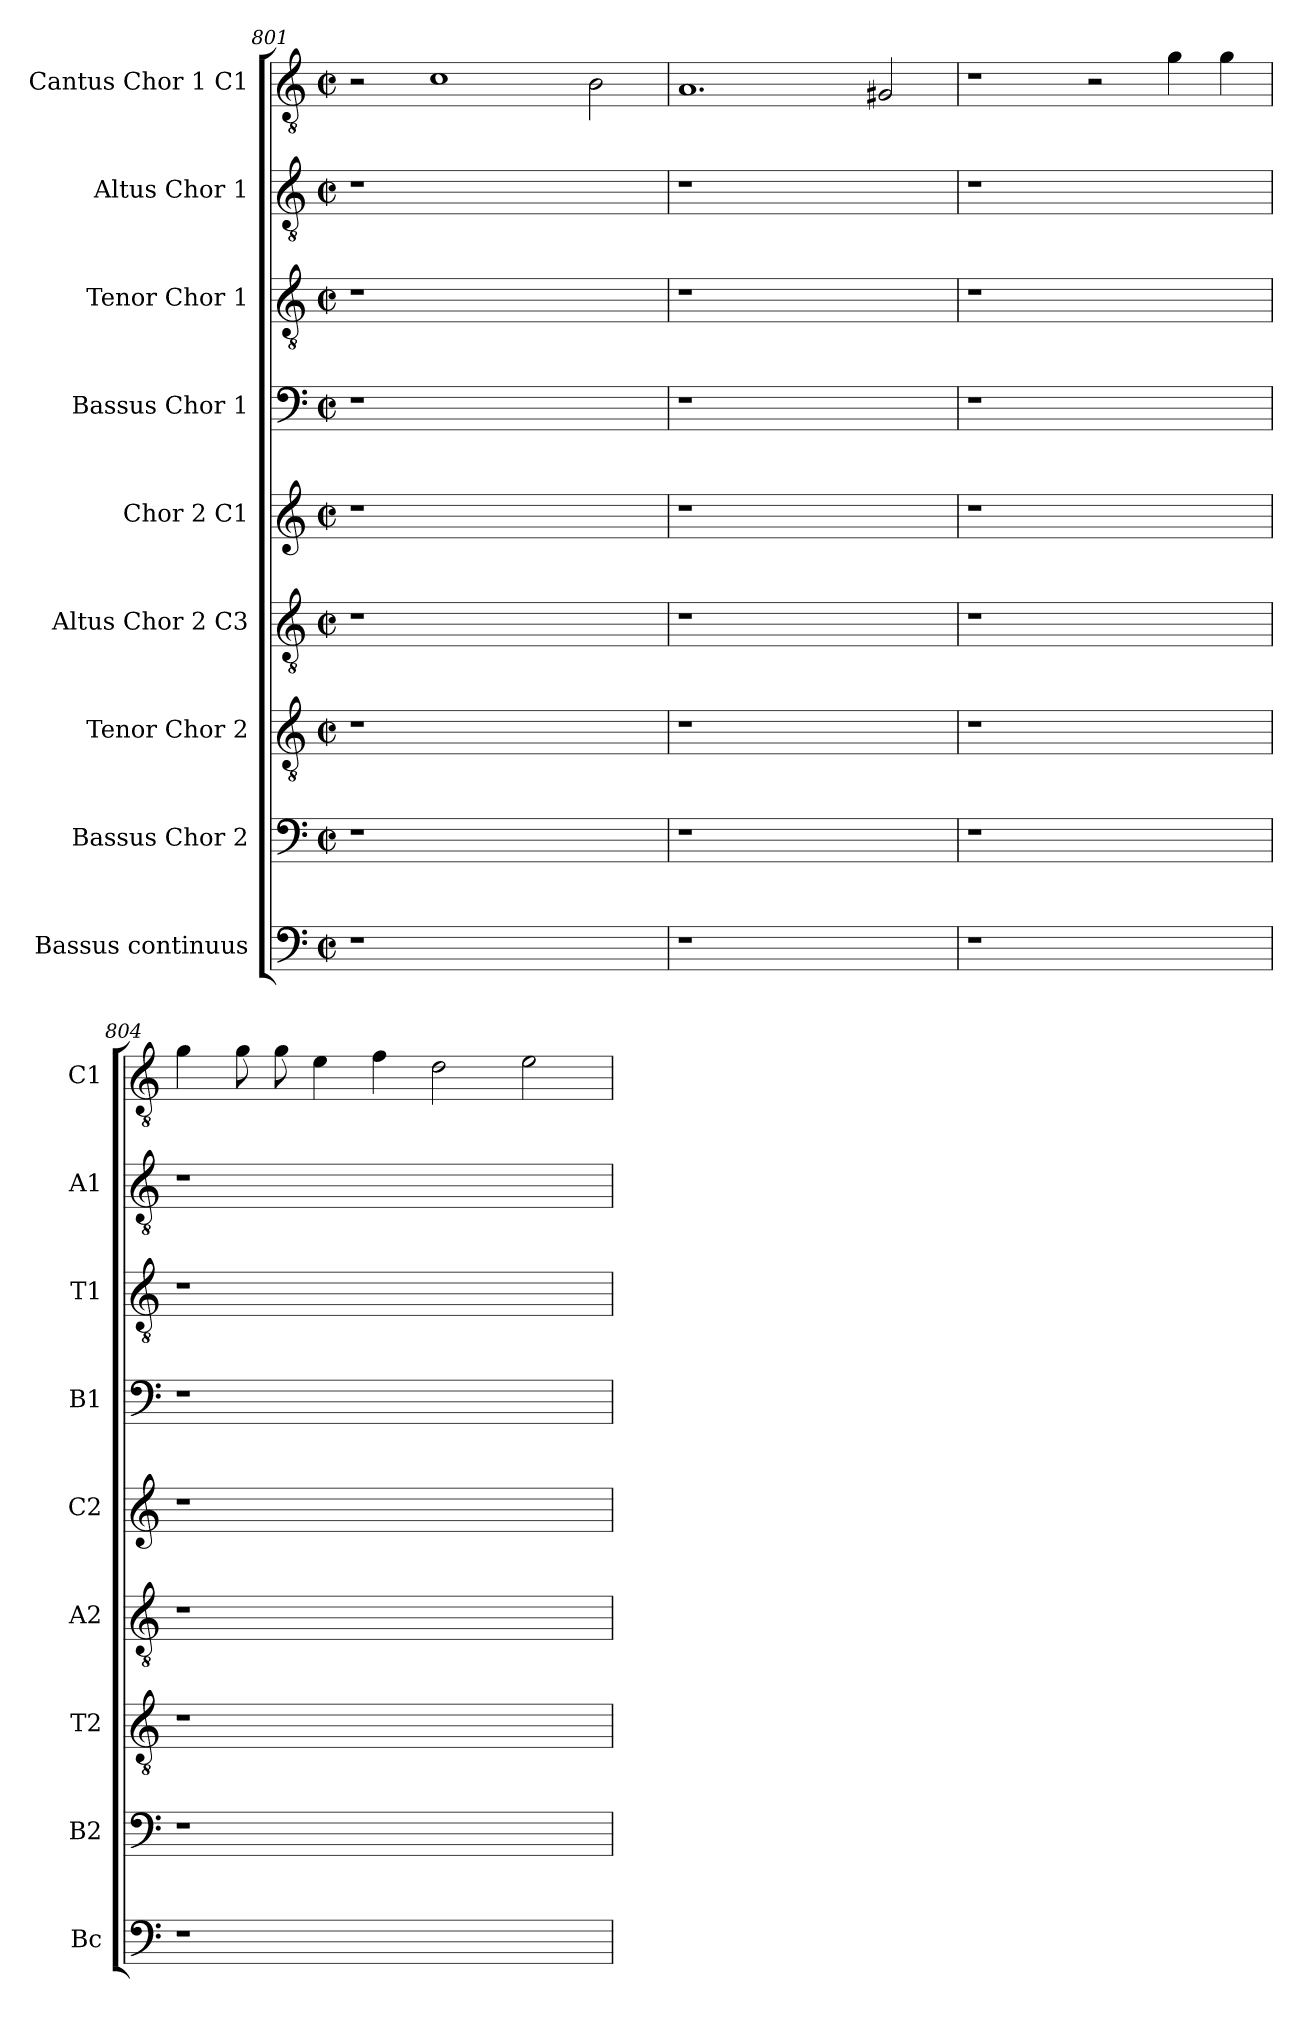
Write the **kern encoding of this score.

**kern	**kern	**kern	**kern	**kern	**kern	**kern	**kern	**kern
*part9	*part8	*part7	*part6	*part5	*part4	*part3	*part2	*part1
*staff9	*staff8	*staff7	*staff6	*staff5	*staff4	*staff3	*staff2	*staff1
*I"Bassus continuus	*I"Bassus Chor 2	*I"Tenor Chor 2	*I"Altus Chor 2 C3	*I"Chor 2 C1	*I"Bassus Chor 1	*I"Tenor Chor 1	*I"Altus Chor 1	*I"Cantus Chor 1 C1
*I'Bc	*I'B2	*I'T2	*I'A2	*I'C2	*I'B1	*I'T1	*I'A1	*I'C1
*clefF4	*clefF4	*clefGv2	*clefGv2	*clefG2	*clefF4	*clefGv2	*clefGv2	*clefGv2
*ITrd7c12	*	*	*	*	*	*	*	*
*k[]	*k[]	*k[]	*k[]	*k[]	*k[]	*k[]	*k[]	*k[]
*C:	*C:	*C:	*C:	*C:	*C:	*C:	*C:	*C:
*M2/2	*M2/2	*M2/2	*M2/2	*M2/2	*M2/2	*M2/2	*M2/2	*M2/2
*met(c|)	*met(c|)	*met(c|)	*met(c|)	*met(c|)	*met(c|)	*met(c|)	*met(c|)	*met(c|)
=801	=801	=801	=801	=801	=801	=801	=801	=801
1r	1r	1r	1r	1r	1r	1r	1r	2r
.	.	.	.	.	.	.	.	1c
1ryy	1ryy	1ryy	1ryy	1ryy	1ryy	1ryy	1ryy	.
.	.	.	.	.	.	.	.	2B\
=802	=802	=802	=802	=802	=802	=802	=802	=802
1r	1r	1r	1r	1r	1r	1r	1r	1.A
1ryy	1ryy	1ryy	1ryy	1ryy	1ryy	1ryy	1ryy	.
.	.	.	.	.	.	.	.	2G#X/
=803	=803	=803	=803	=803	=803	=803	=803	=803
1r	1r	1r	1r	1r	1r	1r	1r	1r
1ryy	1ryy	1ryy	1ryy	1ryy	1ryy	1ryy	1ryy	2r
.	.	.	.	.	.	.	.	4g\
.	.	.	.	.	.	.	.	4g\
!!LO:LB:g=z
=804	=804	=804	=804	=804	=804	=804	=804	=804
1r	1r	1r	1r	1r	1r	1r	1r	4g\
.	.	.	.	.	.	.	.	8g\
.	.	.	.	.	.	.	.	8g\
.	.	.	.	.	.	.	.	4e\
.	.	.	.	.	.	.	.	4f\
1ryy	1ryy	1ryy	1ryy	1ryy	1ryy	1ryy	1ryy	2d\
.	.	.	.	.	.	.	.	2e\
=	=	=	=	=	=	=	=	=
*-	*-	*-	*-	*-	*-	*-	*-	*-
